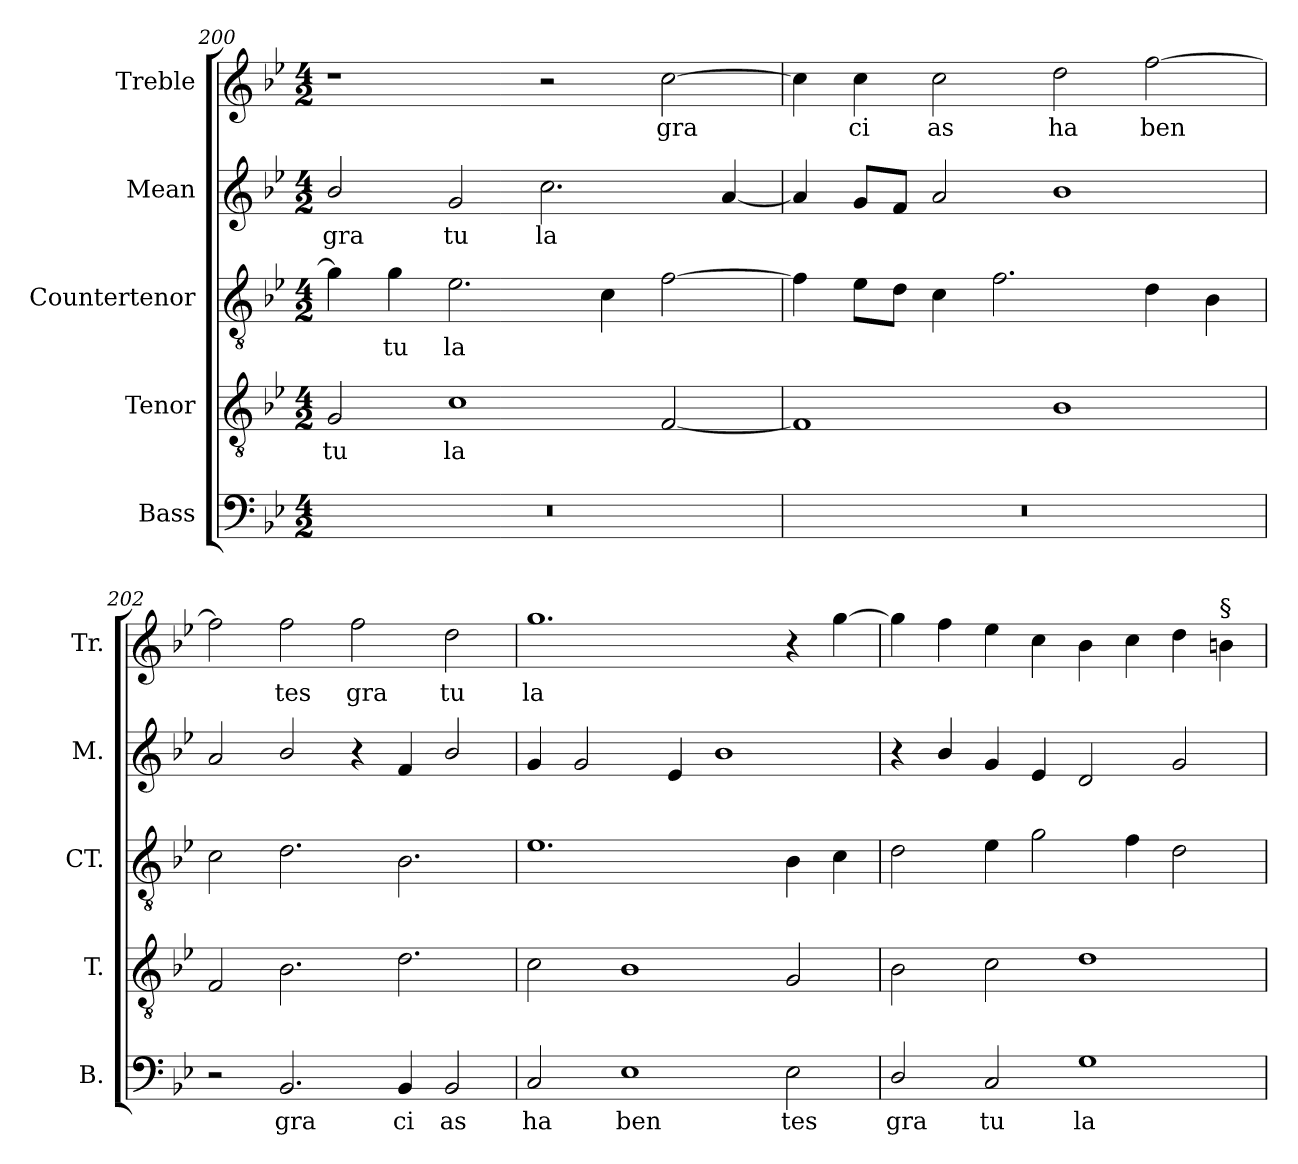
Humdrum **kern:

**kern	**text	**kern	**text	**kern	**text	**kern	**text	**kern	**text
*part5	*part5	*part4	*part4	*part3	*part3	*part2	*part2	*part1	*part1
*staff5	*staff5	*staff4	*staff4	*staff3	*staff3	*staff2	*staff2	*staff1	*staff1
*I"Bass	*	*I"Tenor	*	*I"Countertenor	*	*I"Mean	*	*I"Treble	*
*I'B.	*	*I'T.	*	*I'CT.	*	*I'M.	*	*I'Tr.	*
*clefF4	*	*clefGv2	*	*clefGv2	*	*clefG2	*	*clefG2	*
*	*	*ITrd7c12	*	*ITrd7c12	*	*	*	*	*
*k[b-e-]	*	*k[b-e-]	*	*k[b-e-]	*	*k[b-e-]	*	*k[b-e-]	*
*g:	*	*g:	*	*g:	*	*g:	*	*g:	*
*M4/2	*	*M4/2	*	*M4/2	*	*M4/2	*	*M4/2	*
=200	=200	=200	=200	=200	=200	=200	=200	=200	=200
!LO:N:vis=1	!	!	!	!	!	!	!	!	!
!	!	!	!LO:LY:b:color=#000000	!	!	!	!	!	!
!	!	!	!	!	!	!	!LO:LY:b:color=#000000	!	!
0r	.	2GGi/	tu	4Gi\]	.	2b-i/	gra	1r	.
!	!	!	!	!	!LO:LY:b:color=#000000	!	!	!	!
.	.	.	.	4Gi\	tu	.	.	.	.
!	!	!	!LO:LY:b:color=#000000	!	!	!	!	!	!
!	!	!	!	!	!LO:LY:b:color=#000000	!	!	!	!
!	!	!	!	!	!	!	!LO:LY:b:color=#000000	!	!
.	.	1Ci	la	2.E-i\	la	2gi/	tu	.	.
!	!	!	!	!	!	!	!LO:LY:b:color=#000000	!	!
.	.	.	.	.	.	2.cci\	la	2r	.
.	.	.	.	4Ci\	.	.	.	.	.
!	!	!	!	!	!	!	!	!	!LO:LY:b:color=#000000
.	.	[<2FFi/	.	[>2Fi\	.	.	.	[>2cci\	gra
.	.	.	.	.	.	[<4ai/	.	.	.
=201	=201	=201	=201	=201	=201	=201	=201	=201	=201
!LO:N:vis=1	!	!	!	!	!	!	!	!	!
0r	.	1FFi]	.	4Fi\]	.	4ai/]	.	4cci\]	.
!	!	!	!	!	!	!	!	!	!LO:LY:b:color=#000000
.	.	.	.	8E-i\L	.	8gi/L	.	4cci\	ci
.	.	.	.	8Di\J	.	8fi/J	.	.	.
!	!	!	!	!	!	!	!	!	!LO:LY:b:color=#000000
.	.	.	.	4Ci\	.	2ai/	.	2cci\	as
.	.	.	.	2.Fi\	.	.	.	.	.
!	!	!	!	!	!	!	!	!	!LO:LY:b:color=#000000
.	.	1BB-i	.	.	.	1b-i	.	2ddi\	ha
!	!	!	!	!	!	!	!	!	!LO:LY:b:color=#000000
.	.	.	.	4Di\	.	.	.	[>2ffi\	ben
.	.	.	.	4BB-i\	.	.	.	.	.
=202	=202	=202	=202	=202	=202	=202	=202	=202	=202
2r	.	2FFi/	.	2Ci\	.	2ai/	.	2ffi\]	.
!	!LO:LY:b:color=#000000	!	!	!	!	!	!	!	!
!	!	!	!	!	!	!	!	!	!LO:LY:b:color=#000000
2.BB-i/	gra	2.BB-i\	.	2.Di\	.	2b-i/	.	2ffi\	tes
!	!	!	!	!	!	!	!	!	!LO:LY:b:color=#000000
.	.	.	.	.	.	4r	.	2ffi\	gra
!	!LO:LY:b:color=#000000	!	!	!	!	!	!	!	!
4BB-i/	ci	2.Di\	.	2.BB-i\	.	4fi/	.	.	.
!	!LO:LY:b:color=#000000	!	!	!	!	!	!	!	!
!	!	!	!	!	!	!	!	!	!LO:LY:b:color=#000000
2BB-i/	as	.	.	.	.	2b-i/	.	2ddi\	tu
=203	=203	=203	=203	=203	=203	=203	=203	=203	=203
!	!LO:LY:b:color=#000000	!	!	!	!	!	!	!	!
!	!	!	!	!	!	!	!	!	!LO:LY:b:color=#000000
2Ci/	ha	2Ci\	.	1.E-i	.	4gi/	.	1.ggi	la
.	.	.	.	.	.	2gi/	.	.	.
!	!LO:LY:b:color=#000000	!	!	!	!	!	!	!	!
1E-i	ben	1BB-i	.	.	.	.	.	.	.
.	.	.	.	.	.	4e-i/	.	.	.
.	.	.	.	.	.	1b-i	.	.	.
!	!LO:LY:b:color=#000000	!	!	!	!	!	!	!	!
2E-i\	tes	2GGi/	.	4BB-i\	.	.	.	4r	.
.	.	.	.	4Ci\	.	.	.	[>4ggi\	.
=204	=204	=204	=204	=204	=204	=204	=204	=204	=204
!	!LO:LY:b:color=#000000	!	!	!	!	!	!	!	!
2Di/	gra	2BB-i\	.	2Di\	.	4r	.	4ggi\]	.
.	.	.	.	.	.	4b-i/	.	4ffi\	.
!	!LO:LY:b:color=#000000	!	!	!	!	!	!	!	!
2Ci/	tu	2Ci\	.	4E-i\	.	4gi/	.	4ee-i\	.
.	.	.	.	2Gi\	.	4e-i/	.	4cci\	.
!	!LO:LY:b:color=#000000	!	!	!	!	!	!	!	!
1Gi	la	1Di	.	.	.	2di/	.	4b-i\	.
.	.	.	.	4Fi\	.	.	.	4cci\	.
.	.	.	.	2Di\	.	2gi/	.	4ddi\	.
!	!	!	!	!	!	!	!	!LO:TX:t=§	!
.	.	.	.	.	.	.	.	4bi\	.
=	=	=	=	=	=	=	=	=	=
*-	*-	*-	*-	*-	*-	*-	*-	*-	*-
